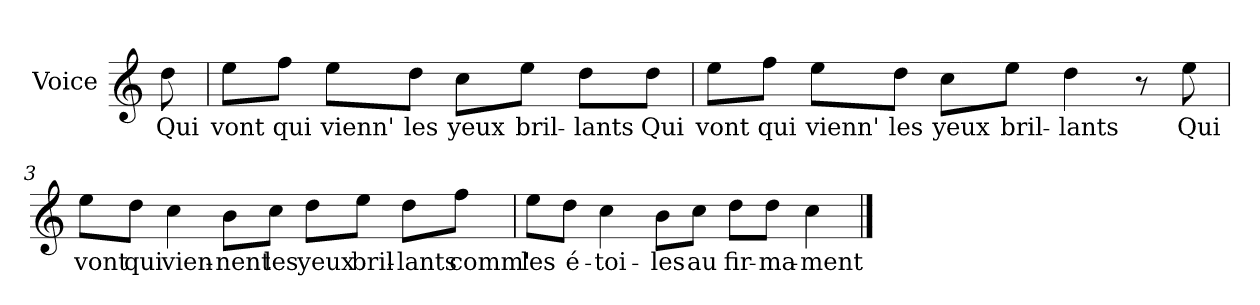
**kern	**text
*part1	*part1
*staff1	*staff1
*I"Voice	*
*I'V	*
*clefG2	*
*k[]	*
*C:	*
=	=
8dd\	Qui
=1	=1
8ee\L	vont
8ff\J	qui
8ee\L	vienn'
8dd\J	les
8cc\L	yeux
8ee\J	bril-
8dd\L	-lants
8dd\J	Qui
=2	=2
8ee\L	vont
8ff\J	qui
8ee\L	vienn'
8dd\J	les
8cc\L	yeux
8ee\J	bril-
4dd\	-lants
8r	.
8ee\	Qui
!!LO:LB:g=z
=3	=3
8ee\L	vont
8dd\J	qui
4cc\	vien-
8b\L	-nent
8cc\J	les
8dd\L	yeux
8ee\J	bril-
8dd\L	-lants
8ff\J	comm'
=4	=4
8ee\L	les
8dd\J	é-
4cc\	-toi-
8b\L	-les
8cc\J	au
8dd\L	fir-
8dd\J	-ma-
4cc\	-ment
==	==
*-	*-
